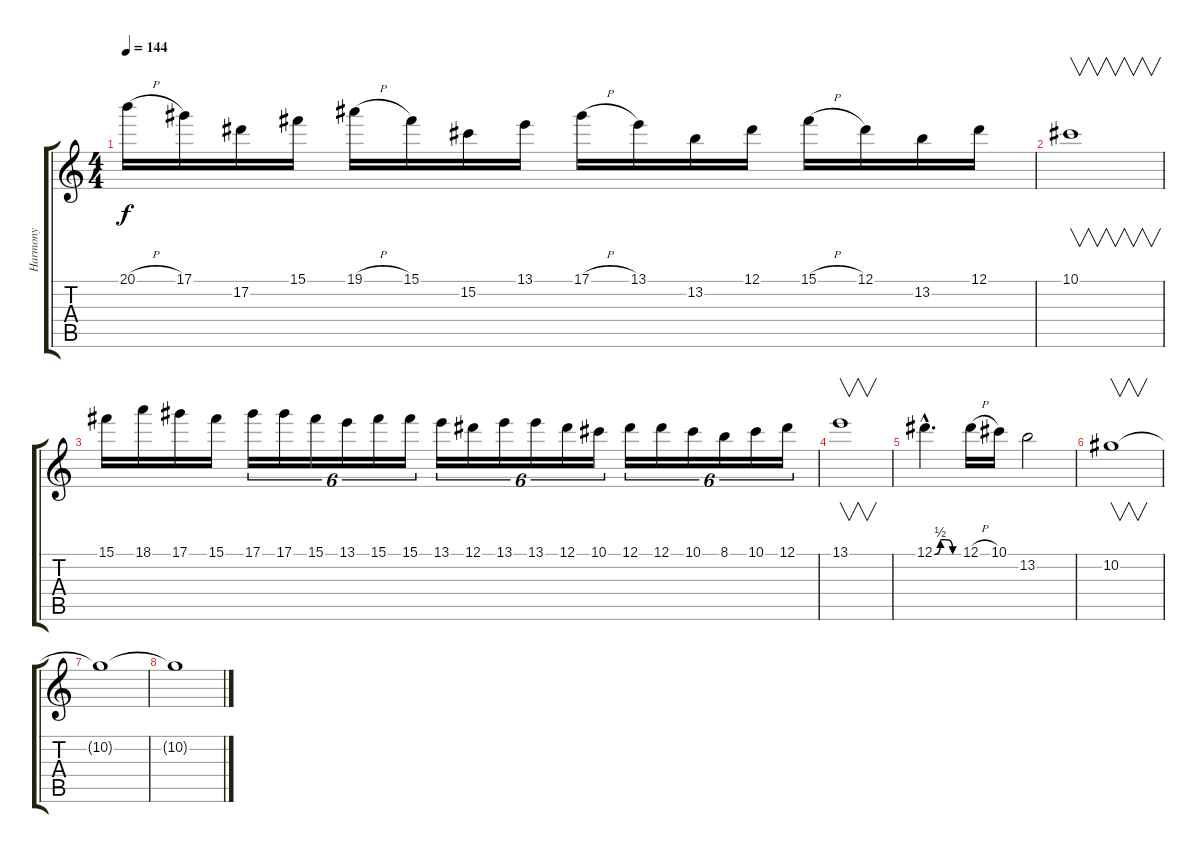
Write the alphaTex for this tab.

\track ("Harmony" "Harmony") {instrument distortionguitar}
\staff {score tabs}
\tuning (Eb4 Bb3 Gb3 Db3 Ab2 Eb2) {hide}
\ts (4 4)
\tempo 144
\clef g2
\ks c
20.1{h}.16{dy f} 17.1.16 17.2.16 15.1.16 19.1{h}.16 15.1.16 15.2.16 13.1.16 17.1{h}.16 13.1.16 13.2.16 12.1.16 15.1{h}.16 12.1.16 13.2.16 12.1.16 |
10.1.1{v} |
15.1.16 18.1.16 17.1.16 15.1.16 17.1.16{tu (6 4)} 17.1.16{tu (6 4)} 15.1.16{tu (6 4)} 13.1.16{tu (6 4)} 15.1.16{tu (6 4)} 15.1.16{tu (6 4)} 13.1.16{tu (6 4)} 12.1.16{tu (6 4)} 13.1.16{tu (6 4)} 13.1.16{tu (6 4)} 12.1.16{tu (6 4)} 10.1.16{tu (6 4)} 12.1.16{tu (6 4)} 12.1.16{tu (6 4)} 10.1.16{tu (6 4)} 8.1.16{tu (6 4)} 10.1.16{tu (6 4)} 12.1.16{tu (6 4)} |
13.1.1{v} |
12.1{be (custom 0 0 15 2 30 2 45 0 60 0) hac}.4{d} 12.1{h}.16 10.1.16 13.2.2 |
10.2.1{v} |
10.2{t}.1{volume 0} |
10.2{t}.1
